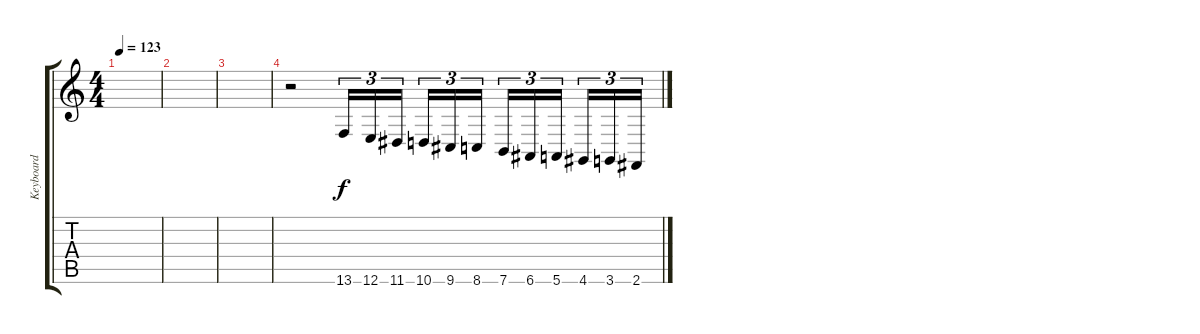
\track ("Keyboard" "Keyboard") {instrument fx7echoes}
\staff {score tabs}
\tuning (E4 B3 G3 D3 A2 E2) {hide}
\ts (4 4)
\tempo 123
\clef g2
\ks c
|
|
|
r.2 13.6.16{tu (3 2)} 12.6.16{tu (3 2)} 11.6.16{tu (3 2)} 10.6.16{tu (3 2)} 9.6.16{tu (3 2)} 8.6.16{tu (3 2)} 7.6.16{tu (3 2)} 6.6.16{tu (3 2)} 5.6.16{tu (3 2)} 4.6.16{tu (3 2)} 3.6.16{tu (3 2)} 2.6.16{tu (3 2)}
